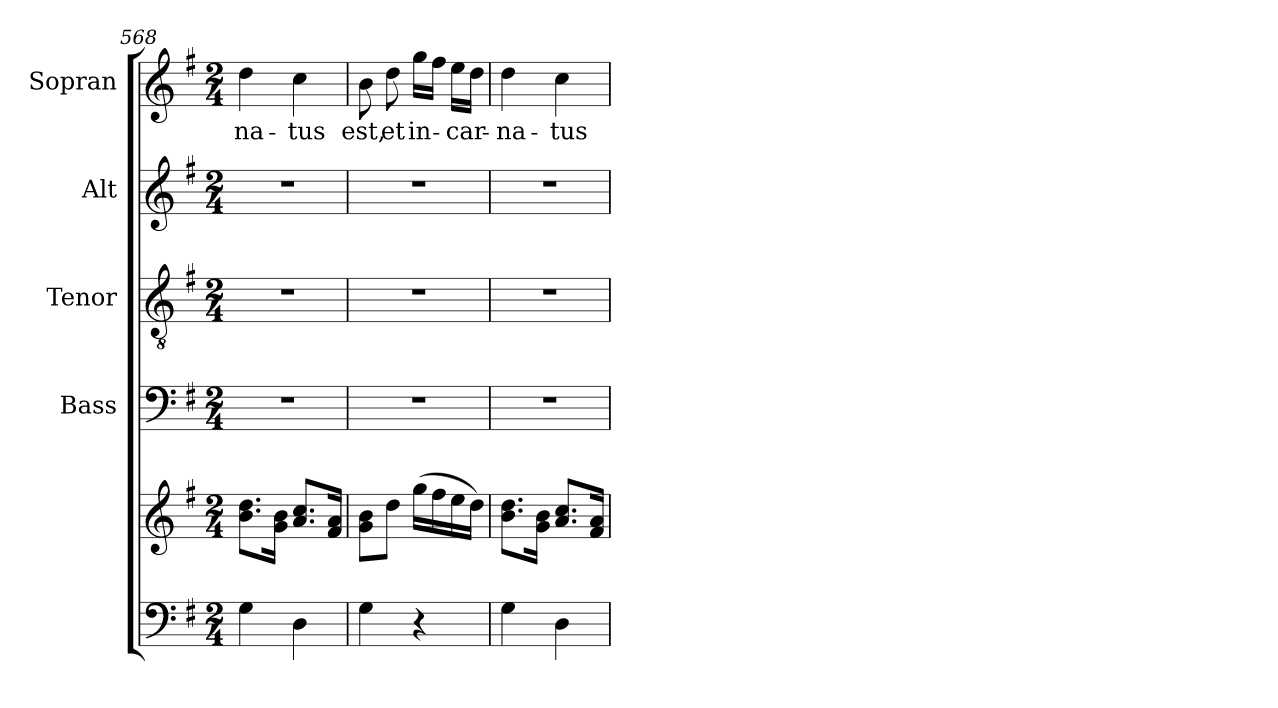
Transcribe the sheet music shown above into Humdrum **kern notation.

**kern	**kern	**kern	**kern	**kern	**kern	**text
*part5	*part5	*part4	*part3	*part2	*part1	*part1
*staff6	*staff5	*staff4	*staff3	*staff2	*staff1	*staff1
*	*	*I"Bass	*I"Tenor	*I"Alt	*I"Sopran	*
*	*	*I'B.	*I'T.	*I'A.	*I'S.	*
*clefF4	*clefG2	*clefF4	*clefGv2	*clefG2	*clefG2	*
*k[f#]	*k[f#]	*k[f#]	*k[f#]	*k[f#]	*k[f#]	*
*G:	*G:	*G:	*G:	*G:	*G:	*
*M2/4	*M2/4	*M2/4	*M2/4	*M2/4	*M2/4	*
=568	=568	=568	=568	=568	=568	=568
!	!	!	!	!	!	!LO:LY:b
4G\	8.b\ 8.dd\L	2r	2r	2r	4dd\	-na-
.	16g\ 16b\Jk	.	.	.	.	.
!	!	!	!	!	!	!LO:LY:b
4D\	8.a/ 8.cc/L	.	.	.	4cc\	-tus
.	16f#/ 16a/Jk	.	.	.	.	.
=569	=569	=569	=569	=569	=569	=569
!	!	!	!	!	!	!LO:LY:b
4G\	8g\ 8b\L	2r	2r	2r	8b\	est,
!	!	!	!	!	!	!LO:LY:b
.	8dd\J	.	.	.	8dd\	et
!	!	!	!	!	!	!LO:LY:b
4r	(>16gg\LL	.	.	.	16gg\LL	in-
.	16ff#\	.	.	.	16ff#\JJ	.
!	!	!	!	!	!	!LO:LY:b
.	16ee\	.	.	.	16ee\LL	-car-
.	16dd\JJ)	.	.	.	16dd\JJ	.
=570	=570	=570	=570	=570	=570	=570
!	!	!	!	!	!	!LO:LY:b
4G\	8.b\ 8.dd\L	2r	2r	2r	4dd\	-na-
.	16g\ 16b\Jk	.	.	.	.	.
!	!	!	!	!	!	!LO:LY:b
4D\	8.a/ 8.cc/L	.	.	.	4cc\	-tus
.	16f#/ 16a/Jk	.	.	.	.	.
=	=	=	=	=	=	=
*-	*-	*-	*-	*-	*-	*-
